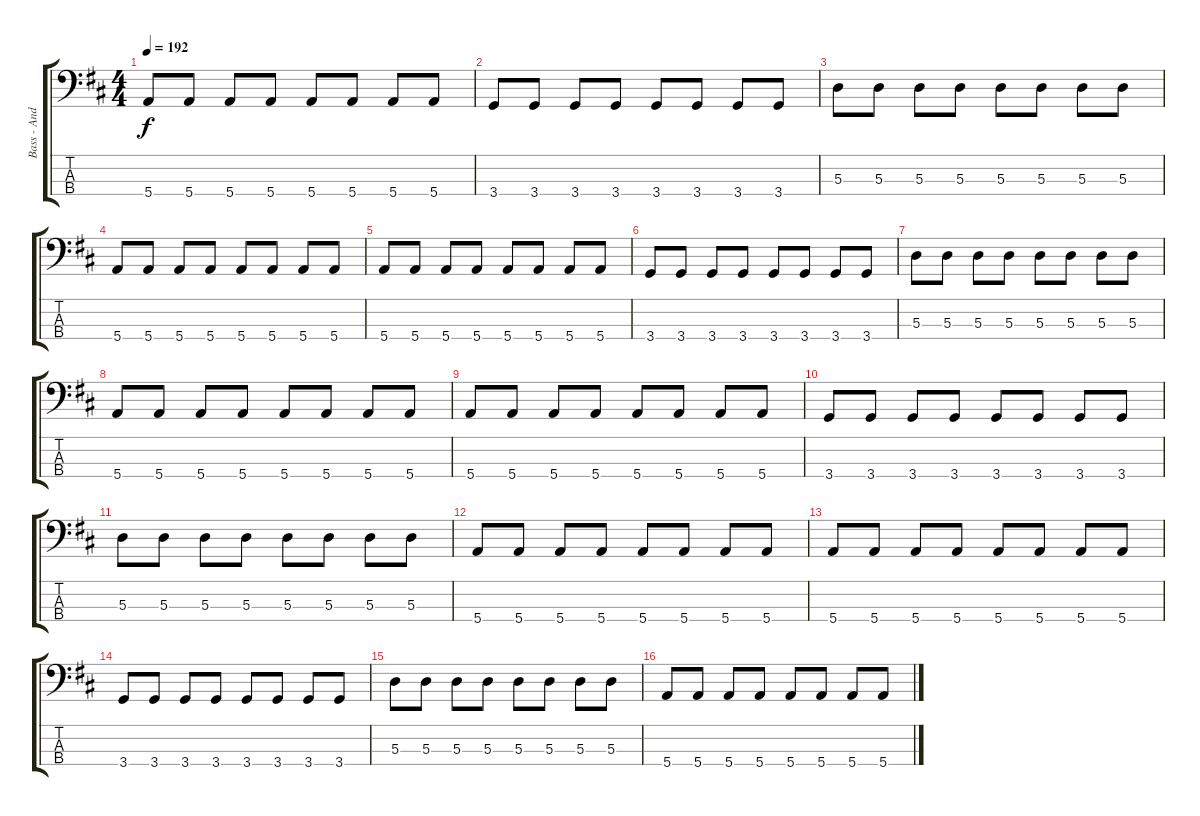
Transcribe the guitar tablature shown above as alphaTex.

\track ("Bass - Andi" "Bass - And") {instrument electricbasspick}
\staff {score tabs}
\tuning (G2 D2 A1 E1) {hide}
\ts (4 4)
\tempo 192
\clef f4
\ks d
5.4.8{dy f instrument electricbasspick} 5.4.8 5.4.8 5.4.8 5.4.8 5.4.8 5.4.8 5.4.8 |
3.4.8 3.4.8 3.4.8 3.4.8 3.4.8 3.4.8 3.4.8 3.4.8 |
5.3.8 5.3.8 5.3.8 5.3.8 5.3.8 5.3.8 5.3.8 5.3.8 |
5.4.8 5.4.8 5.4.8 5.4.8 5.4.8 5.4.8 5.4.8 5.4.8 |
5.4.8 5.4.8 5.4.8 5.4.8 5.4.8 5.4.8 5.4.8 5.4.8 |
3.4.8 3.4.8 3.4.8 3.4.8 3.4.8 3.4.8 3.4.8 3.4.8 |
5.3.8 5.3.8 5.3.8 5.3.8 5.3.8 5.3.8 5.3.8 5.3.8 |
5.4.8 5.4.8 5.4.8 5.4.8 5.4.8 5.4.8 5.4.8 5.4.8 |
5.4.8 5.4.8 5.4.8 5.4.8 5.4.8 5.4.8 5.4.8 5.4.8 |
3.4.8 3.4.8 3.4.8 3.4.8 3.4.8 3.4.8 3.4.8 3.4.8 |
5.3.8 5.3.8 5.3.8 5.3.8 5.3.8 5.3.8 5.3.8 5.3.8 |
5.4.8 5.4.8 5.4.8 5.4.8 5.4.8 5.4.8 5.4.8 5.4.8 |
5.4.8 5.4.8 5.4.8 5.4.8 5.4.8 5.4.8 5.4.8 5.4.8 |
3.4.8 3.4.8 3.4.8 3.4.8 3.4.8 3.4.8 3.4.8 3.4.8 |
5.3.8 5.3.8 5.3.8 5.3.8 5.3.8 5.3.8 5.3.8 5.3.8 |
5.4.8 5.4.8 5.4.8 5.4.8 5.4.8 5.4.8 5.4.8 5.4.8
